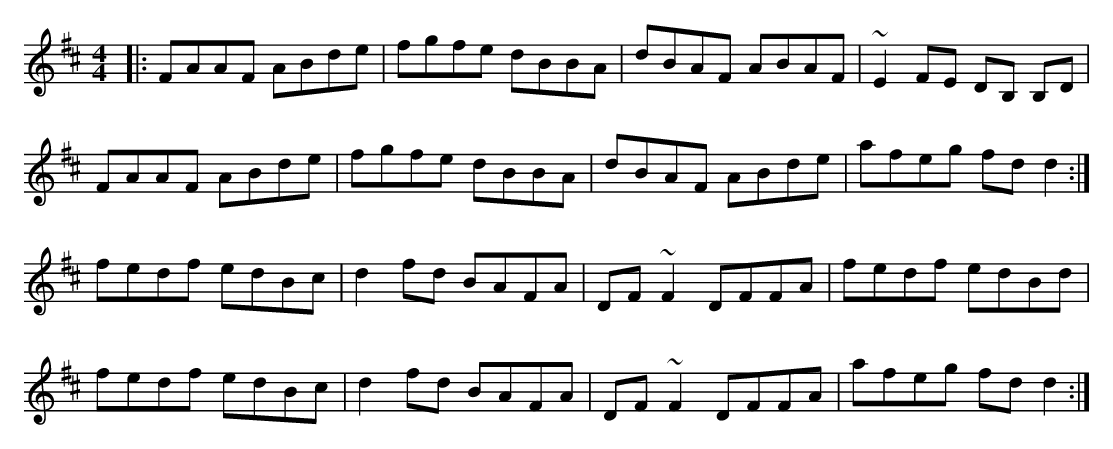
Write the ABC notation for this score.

X:1
M:4/4
K:D
|:FAAF ABde|fgfe dBBA|dBAF ABAF|~E2 FE DB, B,D|
FAAF ABde|fgfe dBBA|dBAF ABde|afeg fdd2:|
fedf edBc|d2 fd BAFA|DF ~F2 DFFA|fedf edBd|
fedf edBc|d2 fd BAFA|DF ~F2 DFFA|afeg fdd2:|
